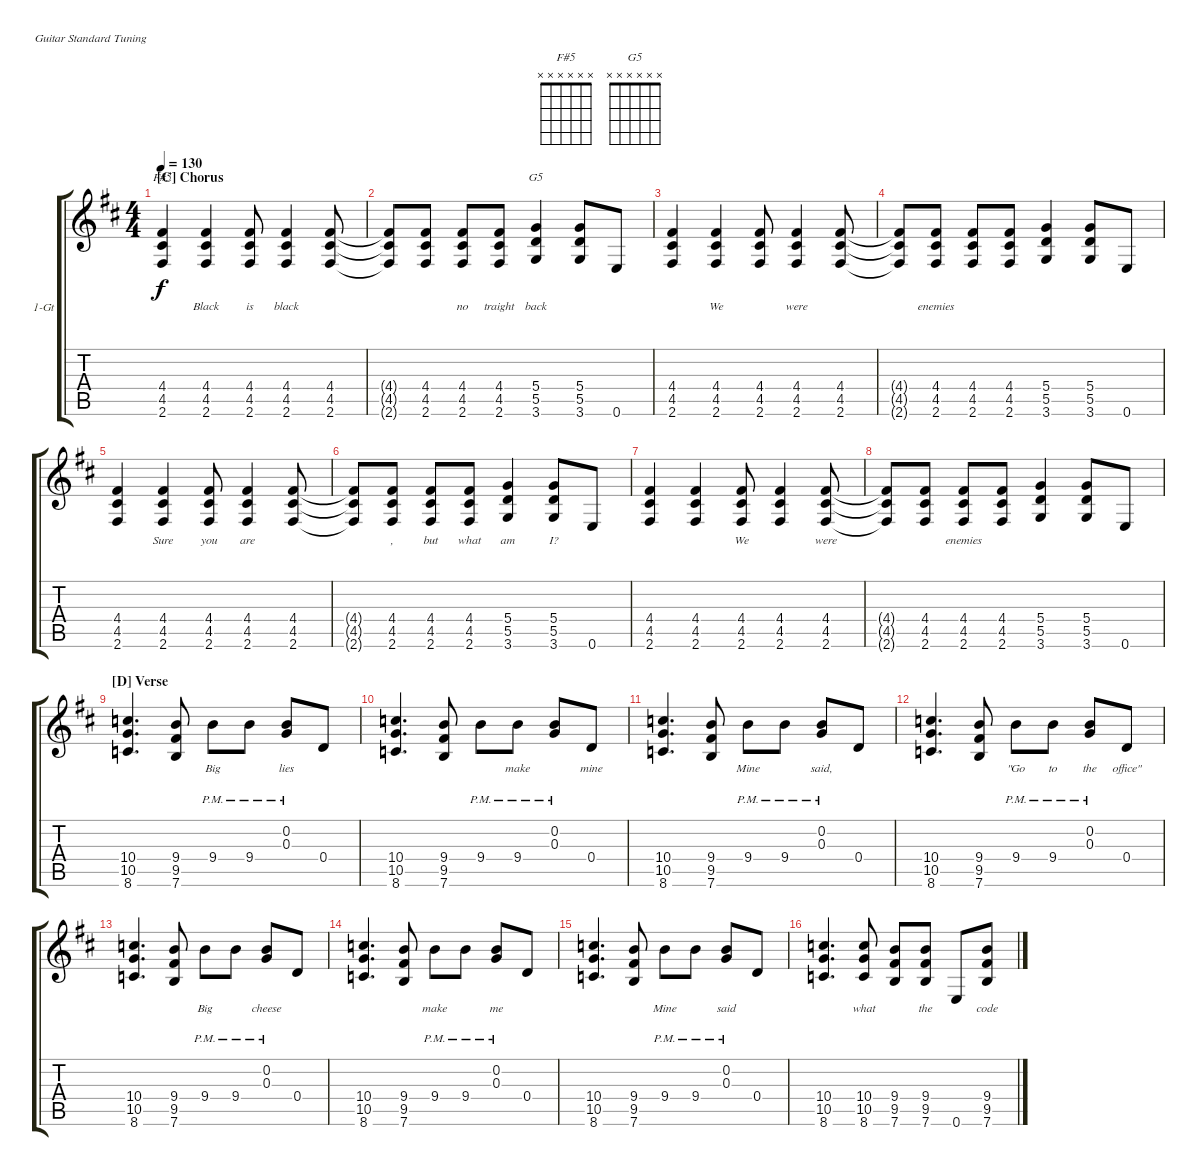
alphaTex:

\defaultSystemsLayout 4
\bracketExtendMode groupsimilarinstruments
\firstSystemTrackNameOrientation horizontal
\otherSystemsTrackNameOrientation horizontal
\track ("Guitar" "1-Gt") {instrument distortionguitar}
\staff {score tabs}
\tuning (E4 B3 G3 D3 A2 E2)
\chord ("F#5" x x x x x x)
\chord ("G5" x x x x x x)
\ts (4 4)
\section ("C" "Chorus")
\tempo 130
\clef g2
\scale
1.06305
\ks d
(2.6 4.5 4.4).4{ch "F#5" lyrics (0 "") lyrics (1 "") lyrics (2 "") lyrics (3 "") lyrics (4 "") dy f} (2.6 4.5 4.4).4{lyrics (0 "Black") lyrics (1 "") lyrics (2 "") lyrics (3 "") lyrics (4 "")} (2.6 4.5 4.4).8{lyrics (0 "is") lyrics (1 "") lyrics (2 "") lyrics (3 "") lyrics (4 "")} (2.6 4.5 4.4).4{lyrics (0 "black") lyrics (1 "") lyrics (2 "") lyrics (3 "") lyrics (4 "")} (2.6 4.5 4.4).8{lyrics (0 "") lyrics (1 "") lyrics (2 "") lyrics (3 "") lyrics (4 "")} |
\scale
0.936948 (2.6{t} 4.5{t} 4.4{t}).8{lyrics (0 "") lyrics (1 "") lyrics (2 "") lyrics (3 "") lyrics (4 "")} (2.6 4.5 4.4).8{lyrics (0 "") lyrics (1 "") lyrics (2 "") lyrics (3 "") lyrics (4 "")} (2.6 4.5 4.4).8{lyrics (0 "no") lyrics (1 "") lyrics (2 "") lyrics (3 "") lyrics (4 "")} (2.6 4.5 4.4).8{lyrics (0 "traight") lyrics (1 "") lyrics (2 "") lyrics (3 "") lyrics (4 "")} (3.6 5.5 5.4).4{ch "G5" lyrics (0 "back") lyrics (1 "") lyrics (2 "") lyrics (3 "") lyrics (4 "")} (3.6 5.5 5.4).8{lyrics (0 "") lyrics (1 "") lyrics (2 "") lyrics (3 "") lyrics (4 "")} 0.6.8{lyrics (0 "") lyrics (1 "") lyrics (2 "") lyrics (3 "") lyrics (4 "")} |
\scale
1.06305 (2.6 4.5 4.4).4{lyrics (0 "") lyrics (1 "") lyrics (2 "") lyrics (3 "") lyrics (4 "")} (2.6 4.5 4.4).4{lyrics (0 "We") lyrics (1 "") lyrics (2 "") lyrics (3 "") lyrics (4 "")} (2.6 4.5 4.4).8{lyrics (0 "") lyrics (1 "") lyrics (2 "") lyrics (3 "") lyrics (4 "")} (2.6 4.5 4.4).4{lyrics (0 "were") lyrics (1 "") lyrics (2 "") lyrics (3 "") lyrics (4 "")} (2.6 4.5 4.4).8{lyrics (0 "") lyrics (1 "") lyrics (2 "") lyrics (3 "") lyrics (4 "")} |
\scale
0.936948 (2.6{t} 4.5{t} 4.4{t}).8{lyrics (0 "") lyrics (1 "") lyrics (2 "") lyrics (3 "") lyrics (4 "")} (2.6 4.5 4.4).8{lyrics (0 "enemies") lyrics (1 "") lyrics (2 "") lyrics (3 "") lyrics (4 "")} (2.6 4.5 4.4).8{lyrics (0 "") lyrics (1 "") lyrics (2 "") lyrics (3 "") lyrics (4 "")} (2.6 4.5 4.4).8{lyrics (0 "") lyrics (1 "") lyrics (2 "") lyrics (3 "") lyrics (4 "")} (3.6 5.5 5.4).4{lyrics (0 "") lyrics (1 "") lyrics (2 "") lyrics (3 "") lyrics (4 "")} (3.6 5.5 5.4).8{lyrics (0 "") lyrics (1 "") lyrics (2 "") lyrics (3 "") lyrics (4 "")} 0.6.8{lyrics (0 "") lyrics (1 "") lyrics (2 "") lyrics (3 "") lyrics (4 "")} |
\scale
1.06305 (2.6 4.5 4.4).4{lyrics (0 "") lyrics (1 "") lyrics (2 "") lyrics (3 "") lyrics (4 "")} (2.6 4.5 4.4).4{lyrics (0 "Sure") lyrics (1 "") lyrics (2 "") lyrics (3 "") lyrics (4 "")} (2.6 4.5 4.4).8{lyrics (0 "you") lyrics (1 "") lyrics (2 "") lyrics (3 "") lyrics (4 "")} (2.6 4.5 4.4).4{lyrics (0 "are") lyrics (1 "") lyrics (2 "") lyrics (3 "") lyrics (4 "")} (2.6 4.5 4.4).8{lyrics (0 "") lyrics (1 "") lyrics (2 "") lyrics (3 "") lyrics (4 "")} |
\scale
0.936948 (2.6{t} 4.5{t} 4.4{t}).8{lyrics (0 "") lyrics (1 "") lyrics (2 "") lyrics (3 "") lyrics (4 "")} (2.6 4.5 4.4).8{lyrics (0 ",") lyrics (1 "") lyrics (2 "") lyrics (3 "") lyrics (4 "")} (2.6 4.5 4.4).8{lyrics (0 "but") lyrics (1 "") lyrics (2 "") lyrics (3 "") lyrics (4 "")} (2.6 4.5 4.4).8{lyrics (0 "what") lyrics (1 "") lyrics (2 "") lyrics (3 "") lyrics (4 "")} (3.6 5.5 5.4).4{lyrics (0 "am") lyrics (1 "") lyrics (2 "") lyrics (3 "") lyrics (4 "")} (3.6 5.5 5.4).8{lyrics (0 "I?") lyrics (1 "") lyrics (2 "") lyrics (3 "") lyrics (4 "")} 0.6.8{lyrics (0 "") lyrics (1 "") lyrics (2 "") lyrics (3 "") lyrics (4 "")} |
\scale
1.06305 (2.6 4.5 4.4).4{lyrics (0 "") lyrics (1 "") lyrics (2 "") lyrics (3 "") lyrics (4 "")} (2.6 4.5 4.4).4{lyrics (0 "") lyrics (1 "") lyrics (2 "") lyrics (3 "") lyrics (4 "")} (2.6 4.5 4.4).8{lyrics (0 "We") lyrics (1 "") lyrics (2 "") lyrics (3 "") lyrics (4 "")} (2.6 4.5 4.4).4{lyrics (0 "") lyrics (1 "") lyrics (2 "") lyrics (3 "") lyrics (4 "")} (2.6 4.5 4.4).8{lyrics (0 "were") lyrics (1 "") lyrics (2 "") lyrics (3 "") lyrics (4 "")} |
\scale
0.936948 (2.6{t} 4.5{t} 4.4{t}).8{lyrics (0 "") lyrics (1 "") lyrics (2 "") lyrics (3 "") lyrics (4 "")} (2.6 4.5 4.4).8{lyrics (0 "") lyrics (1 "") lyrics (2 "") lyrics (3 "") lyrics (4 "")} (2.6 4.5 4.4).8{lyrics (0 "enemies") lyrics (1 "") lyrics (2 "") lyrics (3 "") lyrics (4 "")} (2.6 4.5 4.4).8{lyrics (0 "") lyrics (1 "") lyrics (2 "") lyrics (3 "") lyrics (4 "")} (3.6 5.5 5.4).4{lyrics (0 "") lyrics (1 "") lyrics (2 "") lyrics (3 "") lyrics (4 "")} (3.6 5.5 5.4).8{lyrics (0 "") lyrics (1 "") lyrics (2 "") lyrics (3 "") lyrics (4 "")} 0.6.8{lyrics (0 "") lyrics (1 "") lyrics (2 "") lyrics (3 "") lyrics (4 "")} |
\section ("D" "Verse")
\scale
1.06305 (8.6 10.5 10.4).4{d lyrics (0 "") lyrics (1 "") lyrics (2 "") lyrics (3 "") lyrics (4 "")} (7.6 9.5 9.4).8{lyrics (0 "") lyrics (1 "") lyrics (2 "") lyrics (3 "") lyrics (4 "")} 9.4{pm}.8{lyrics (0 "Big") lyrics (1 "") lyrics (2 "") lyrics (3 "") lyrics (4 "")} 9.4{pm}.8{lyrics (0 "") lyrics (1 "") lyrics (2 "") lyrics (3 "") lyrics (4 "")} (0.3{pm} 0.2{pm}).8{lyrics (0 "lies") lyrics (1 "") lyrics (2 "") lyrics (3 "") lyrics (4 "")} 0.4.8{lyrics (0 "") lyrics (1 "") lyrics (2 "") lyrics (3 "") lyrics (4 "")} |
\scale
0.936948 (8.6 10.5 10.4).4{d lyrics (0 "") lyrics (1 "") lyrics (2 "") lyrics (3 "") lyrics (4 "")} (7.6 9.5 9.4).8{lyrics (0 "") lyrics (1 "") lyrics (2 "") lyrics (3 "") lyrics (4 "")} 9.4{pm}.8{lyrics (0 "") lyrics (1 "") lyrics (2 "") lyrics (3 "") lyrics (4 "")} 9.4{pm}.8{lyrics (0 "make") lyrics (1 "") lyrics (2 "") lyrics (3 "") lyrics (4 "")} (0.3{pm} 0.2{pm}).8{lyrics (0 "") lyrics (1 "") lyrics (2 "") lyrics (3 "") lyrics (4 "")} 0.4.8{lyrics (0 "mine") lyrics (1 "") lyrics (2 "") lyrics (3 "") lyrics (4 "")} |
\scale
1.06305 (8.6 10.5 10.4).4{d lyrics (0 "") lyrics (1 "") lyrics (2 "") lyrics (3 "") lyrics (4 "")} (7.6 9.5 9.4).8{lyrics (0 "") lyrics (1 "") lyrics (2 "") lyrics (3 "") lyrics (4 "")} 9.4{pm}.8{lyrics (0 "Mine") lyrics (1 "") lyrics (2 "") lyrics (3 "") lyrics (4 "")} 9.4{pm}.8{lyrics (0 "") lyrics (1 "") lyrics (2 "") lyrics (3 "") lyrics (4 "")} (0.3{pm} 0.2{pm}).8{lyrics (0 "said,") lyrics (1 "") lyrics (2 "") lyrics (3 "") lyrics (4 "")} 0.4.8{lyrics (0 "") lyrics (1 "") lyrics (2 "") lyrics (3 "") lyrics (4 "")} |
\scale
0.936948 (8.6 10.5 10.4).4{d lyrics (0 "") lyrics (1 "") lyrics (2 "") lyrics (3 "") lyrics (4 "")} (7.6 9.5 9.4).8{lyrics (0 "") lyrics (1 "") lyrics (2 "") lyrics (3 "") lyrics (4 "")} 9.4{pm}.8{lyrics (0 "\"Go") lyrics (1 "") lyrics (2 "") lyrics (3 "") lyrics (4 "")} 9.4{pm}.8{lyrics (0 "to") lyrics (1 "") lyrics (2 "") lyrics (3 "") lyrics (4 "")} (0.3{pm} 0.2{pm}).8{lyrics (0 "the") lyrics (1 "") lyrics (2 "") lyrics (3 "") lyrics (4 "")} 0.4.8{lyrics (0 "office\"") lyrics (1 "") lyrics (2 "") lyrics (3 "") lyrics (4 "")} |
\scale
1.06305 (8.6 10.5 10.4).4{d lyrics (0 "") lyrics (1 "") lyrics (2 "") lyrics (3 "") lyrics (4 "")} (7.6 9.5 9.4).8{lyrics (0 "") lyrics (1 "") lyrics (2 "") lyrics (3 "") lyrics (4 "")} 9.4{pm}.8{lyrics (0 "Big") lyrics (1 "") lyrics (2 "") lyrics (3 "") lyrics (4 "")} 9.4{pm}.8{lyrics (0 "") lyrics (1 "") lyrics (2 "") lyrics (3 "") lyrics (4 "")} (0.3{pm} 0.2{pm}).8{lyrics (0 "cheese") lyrics (1 "") lyrics (2 "") lyrics (3 "") lyrics (4 "")} 0.4.8{lyrics (0 "") lyrics (1 "") lyrics (2 "") lyrics (3 "") lyrics (4 "")} |
\scale
0.936948 (8.6 10.5 10.4).4{d lyrics (0 "") lyrics (1 "") lyrics (2 "") lyrics (3 "") lyrics (4 "")} (7.6 9.5 9.4).8{lyrics (0 "") lyrics (1 "") lyrics (2 "") lyrics (3 "") lyrics (4 "")} 9.4{pm}.8{lyrics (0 "make") lyrics (1 "") lyrics (2 "") lyrics (3 "") lyrics (4 "")} 9.4{pm}.8{lyrics (0 "") lyrics (1 "") lyrics (2 "") lyrics (3 "") lyrics (4 "")} (0.3{pm} 0.2{pm}).8{lyrics (0 "me") lyrics (1 "") lyrics (2 "") lyrics (3 "") lyrics (4 "")} 0.4.8{lyrics (0 "") lyrics (1 "") lyrics (2 "") lyrics (3 "") lyrics (4 "")} |
\scale
1.06305 (8.6 10.5 10.4).4{d lyrics (0 "") lyrics (1 "") lyrics (2 "") lyrics (3 "") lyrics (4 "")} (7.6 9.5 9.4).8{lyrics (0 "") lyrics (1 "") lyrics (2 "") lyrics (3 "") lyrics (4 "")} 9.4{pm}.8{lyrics (0 "Mine") lyrics (1 "") lyrics (2 "") lyrics (3 "") lyrics (4 "")} 9.4{pm}.8{lyrics (0 "") lyrics (1 "") lyrics (2 "") lyrics (3 "") lyrics (4 "")} (0.3{pm} 0.2{pm}).8{lyrics (0 "said") lyrics (1 "") lyrics (2 "") lyrics (3 "") lyrics (4 "")} 0.4.8{lyrics (0 "") lyrics (1 "") lyrics (2 "") lyrics (3 "") lyrics (4 "")} |
\scale
0.936948 (8.6 10.5 10.4).4{d lyrics (0 "") lyrics (1 "") lyrics (2 "") lyrics (3 "") lyrics (4 "")} (8.6 10.5 10.4).8{lyrics (0 "what") lyrics (1 "") lyrics (2 "") lyrics (3 "") lyrics (4 "")} (7.6 9.5 9.4).8{lyrics (0 "") lyrics (1 "") lyrics (2 "") lyrics (3 "") lyrics (4 "")} (7.6 9.5 9.4).8{lyrics (0 "the") lyrics (1 "") lyrics (2 "") lyrics (3 "") lyrics (4 "")} 0.6.8{lyrics (0 "") lyrics (1 "") lyrics (2 "") lyrics (3 "") lyrics (4 "")} (7.6 9.5 9.4).8{lyrics (0 "code") lyrics (1 "") lyrics (2 "") lyrics (3 "") lyrics (4 "")}
